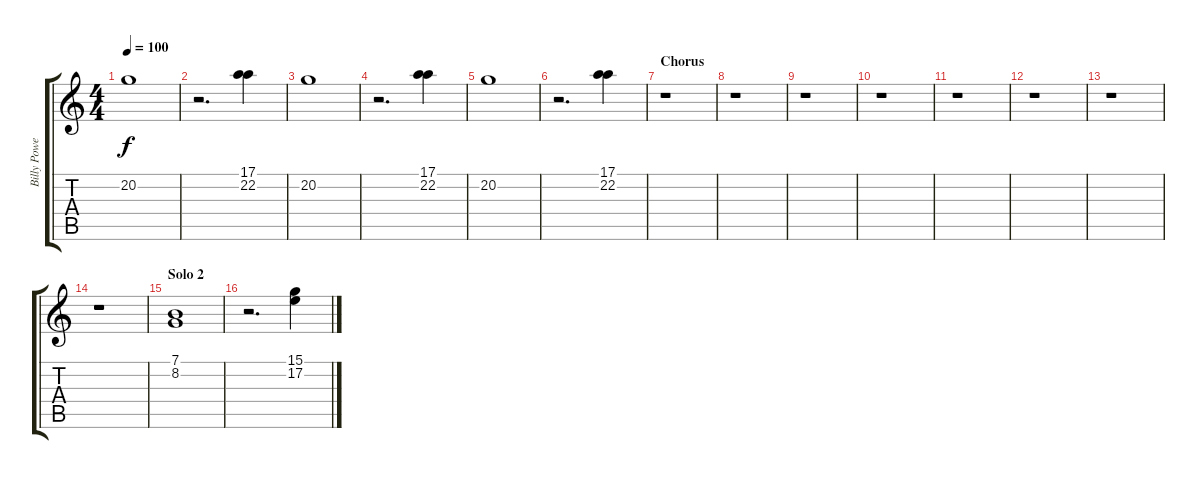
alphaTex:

\track ("Billy Powell " "Billy Powe") {instrument brightacousticpiano}
\staff {score tabs}
\tuning (E4 B3 G3 D3 A2 E2) {hide}
\ts (4 4)
\tempo 100
\clef g2
\ks c
20.2.1{dy f} |
r.2{d} (17.1 22.2).4 |
20.2.1 |
r.2{d} (17.1 22.2).4 |
20.2.1 |
r.2{d} (17.1 22.2).4 |
\section ("" "Chorus")
r.1 |
r.1 |
r.1 |
r.1 |
r.1 |
r.1 |
r.1 |
r.1 |
\section ("" "Solo 2")
(7.1 8.2).1 |
r.2{d} (15.1 17.2).4
